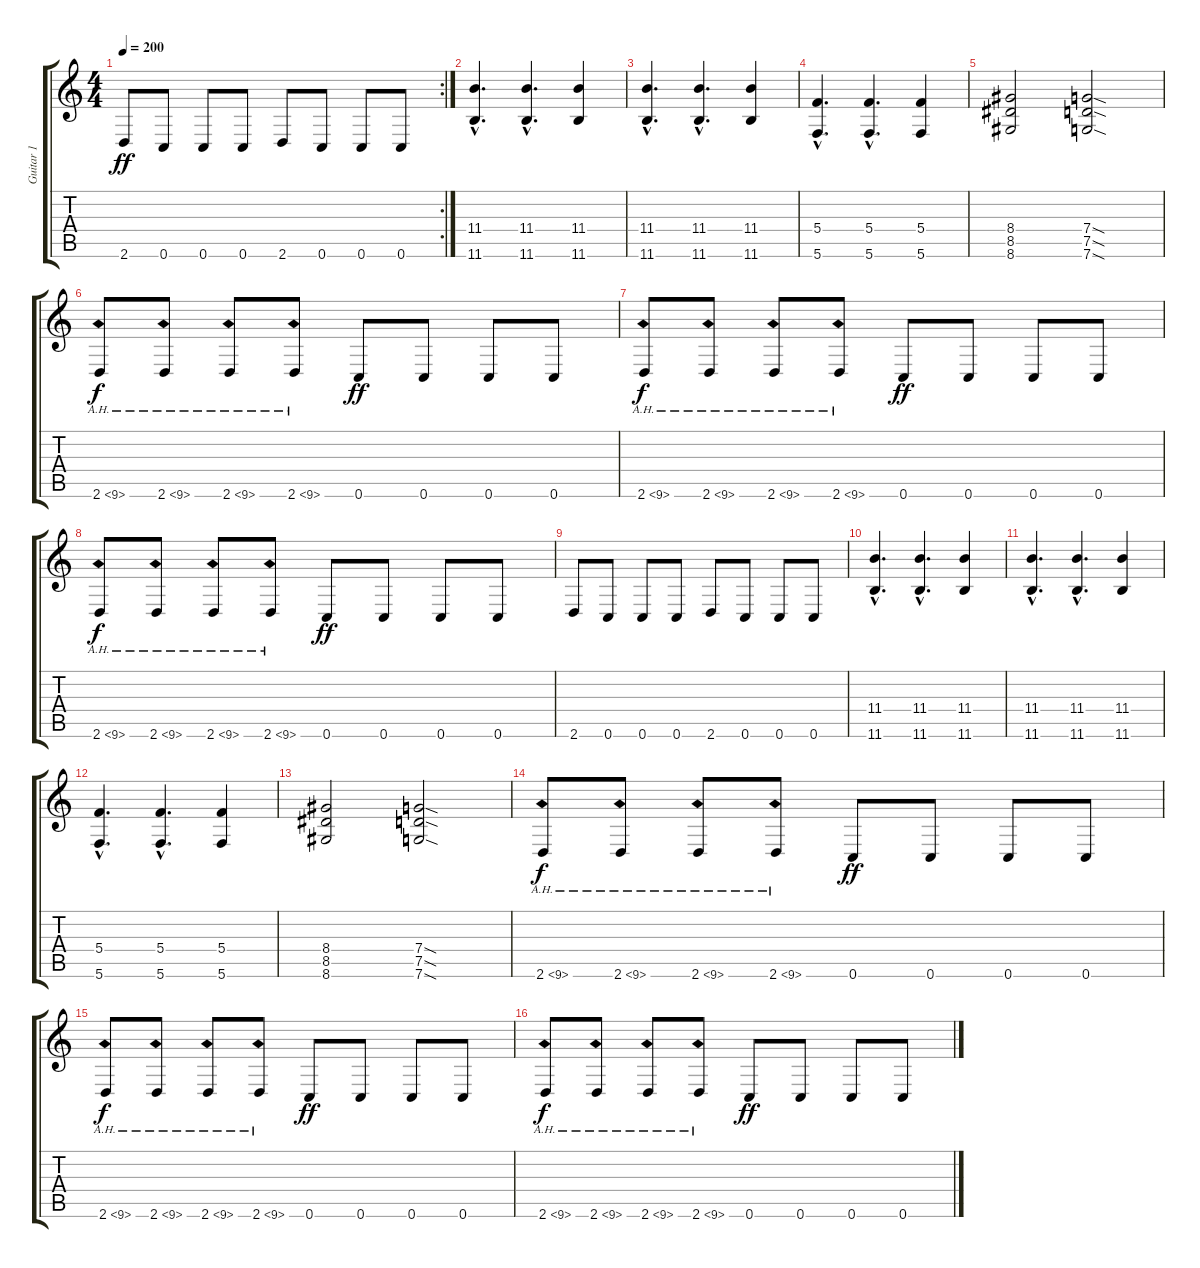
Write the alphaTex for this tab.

\track ("Guitar 1" "Guitar 1") {instrument distortionguitar}
\staff {score tabs}
\tuning (D4 A3 F3 C3 G2 C2) {hide}
\rc 2
\ts (4 4)
\tempo 200
\clef g2
\ks c
2.6.8{dy ff} 0.6.8 0.6.8 0.6.8 2.6.8 0.6.8 0.6.8 0.6.8 |
(11.4{hac} 11.6{hac}).4{d} (11.4{hac} 11.6{hac}).4{d} (11.4 11.6).4 |
(11.4{hac} 11.6{hac}).4{d} (11.4{hac} 11.6{hac}).4{d} (11.4 11.6).4 |
(5.4{hac} 5.6{hac}).4{d} (5.4{hac} 5.6{hac}).4{d} (5.4 5.6).4 |
(8.4 8.5 8.6).2 (7.4{sod} 7.5{sod} 7.6{sod}).2 |
2.6{ah 7}.8{dy f} 2.6{ah 7}.8 2.6{ah 7}.8 2.6{ah 7}.8 0.6.8{dy ff} 0.6.8 0.6.8 0.6.8 |
2.6{ah 7}.8{dy f} 2.6{ah 7}.8 2.6{ah 7}.8 2.6{ah 7}.8 0.6.8{dy ff} 0.6.8 0.6.8 0.6.8 |
2.6{ah 7}.8{dy f} 2.6{ah 7}.8 2.6{ah 7}.8 2.6{ah 7}.8 0.6.8{dy ff} 0.6.8 0.6.8 0.6.8 |
2.6.8 0.6.8 0.6.8 0.6.8 2.6.8 0.6.8 0.6.8 0.6.8 |
(11.4{hac} 11.6{hac}).4{d} (11.4{hac} 11.6{hac}).4{d} (11.4 11.6).4 |
(11.4{hac} 11.6{hac}).4{d} (11.4{hac} 11.6{hac}).4{d} (11.4 11.6).4 |
(5.4{hac} 5.6{hac}).4{d} (5.4{hac} 5.6{hac}).4{d} (5.4 5.6).4 |
(8.4 8.5 8.6).2 (7.4{sod} 7.5{sod} 7.6{sod}).2 |
2.6{ah 7}.8{dy f} 2.6{ah 7}.8 2.6{ah 7}.8 2.6{ah 7}.8 0.6.8{dy ff} 0.6.8 0.6.8 0.6.8 |
2.6{ah 7}.8{dy f} 2.6{ah 7}.8 2.6{ah 7}.8 2.6{ah 7}.8 0.6.8{dy ff} 0.6.8 0.6.8 0.6.8 |
2.6{ah 7}.8{dy f} 2.6{ah 7}.8 2.6{ah 7}.8 2.6{ah 7}.8 0.6.8{dy ff} 0.6.8 0.6.8 0.6.8
